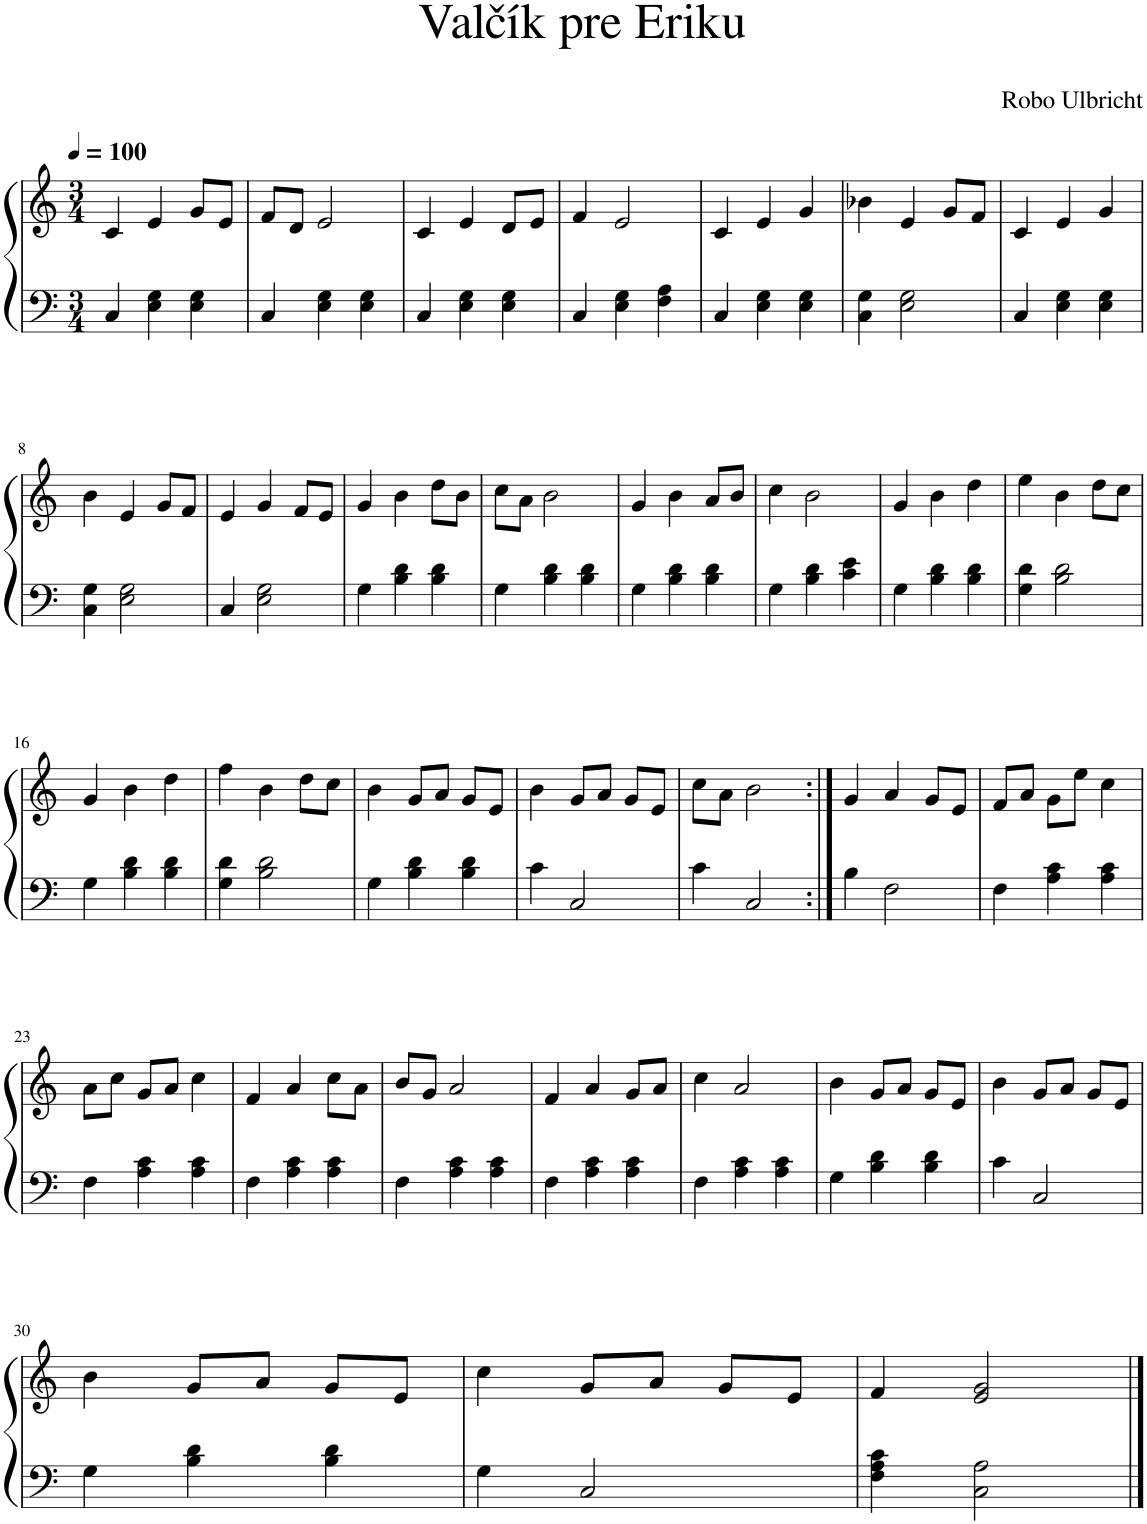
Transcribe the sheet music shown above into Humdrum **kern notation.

**kern	**kern
*part1	*part1
*staff2	*staff1
*I"Piano	*
*I'Pno.	*
*clefF4	*clefG2
*k[]	*k[]
*M3/4	*M3/4
*MM100	*MM100
=1	=1
4C/	4c/
4E\ 4G\	4e/
4E\ 4G\	8g/L
.	8e/J
=2	=2
4C/	8f/L
.	8d/J
4E\ 4G\	2e/
4E\ 4G\	.
=3	=3
4C/	4c/
4E\ 4G\	4e/
4E\ 4G\	8d/L
.	8e/J
=4	=4
4C/	4f/
4E\ 4G\	2e/
4F\ 4A\	.
=5	=5
4C/	4c/
4E\ 4G\	4e/
4E\ 4G\	4g/
=6	=6
4C\ 4G\	4b-X\
2E\ 2G\	4e/
.	8g/L
.	8f/J
=7	=7
4C/	4c/
4E\ 4G\	4e/
4E\ 4G\	4g/
!!LO:LB:g=z
=8	=8
4C\ 4G\	4b\
2E\ 2G\	4e/
.	8g/L
.	8f/J
=9	=9
4C/	4e/
2E\ 2G\	4g/
.	8f/L
.	8e/J
=10	=10
4G\	4g/
4B\ 4d\	4b\
4B\ 4d\	8dd\L
.	8b\J
=11	=11
4G\	8cc\L
.	8a\J
4B\ 4d\	2b\
4B\ 4d\	.
=12	=12
4G\	4g/
4B\ 4d\	4b\
4B\ 4d\	8a/L
.	8b/J
=13	=13
4G\	4cc\
4B\ 4d\	2b\
4c\ 4e\	.
=14	=14
4G\	4g/
4B\ 4d\	4b\
4B\ 4d\	4dd\
=15	=15
4G\ 4d\	4ee\
2B\ 2d\	4b\
.	8dd\L
.	8cc\J
!!LO:LB:g=z
=16	=16
4G\	4g/
4B\ 4d\	4b\
4B\ 4d\	4dd\
=17	=17
4G\ 4d\	4ff\
2B\ 2d\	4b\
.	8dd\L
.	8cc\J
=18	=18
4G\	4b\
4B\ 4d\	8g/L
.	8a/J
4B\ 4d\	8g/L
.	8e/J
=19	=19
4c\	4b\
2C/	8g/L
.	8a/J
.	8g/L
.	8e/J
=20	=20
4c\	8cc\L
.	8a\J
2C/	2b\
=21:|!	=21:|!
4B\	4g/
2F\	4a/
.	8g/L
.	8e/J
=22	=22
4F\	8f/L
.	8a/J
4A\ 4c\	8g\L
.	8ee\J
4A\ 4c\	4cc\
!!LO:LB:g=z
=23	=23
4F\	8a\L
.	8cc\J
4A\ 4c\	8g/L
.	8a/J
4A\ 4c\	4cc\
=24	=24
4F\	4f/
4A\ 4c\	4a/
4A\ 4c\	8cc\L
.	8a\J
=25	=25
4F\	8b/L
.	8g/J
4A\ 4c\	2a/
4A\ 4c\	.
=26	=26
4F\	4f/
4A\ 4c\	4a/
4A\ 4c\	8g/L
.	8a/J
=27	=27
4F\	4cc\
4A\ 4c\	2a/
4A\ 4c\	.
=28	=28
4G\	4b\
4B\ 4d\	8g/L
.	8a/J
4B\ 4d\	8g/L
.	8e/J
=29	=29
4c\	4b\
2C/	8g/L
.	8a/J
.	8g/L
.	8e/J
!!LO:LB:g=z
=30	=30
4G\	4b\
4B\ 4d\	8g/L
.	8a/J
4B\ 4d\	8g/L
.	8e/J
=31	=31
4G\	4cc\
2C/	8g/L
.	8a/J
.	8g/L
.	8e/J
=32	=32
4F\ 4A\ 4c\	4f/
2C\ 2A\	2e/ 2g/
==	==
*-	*-
